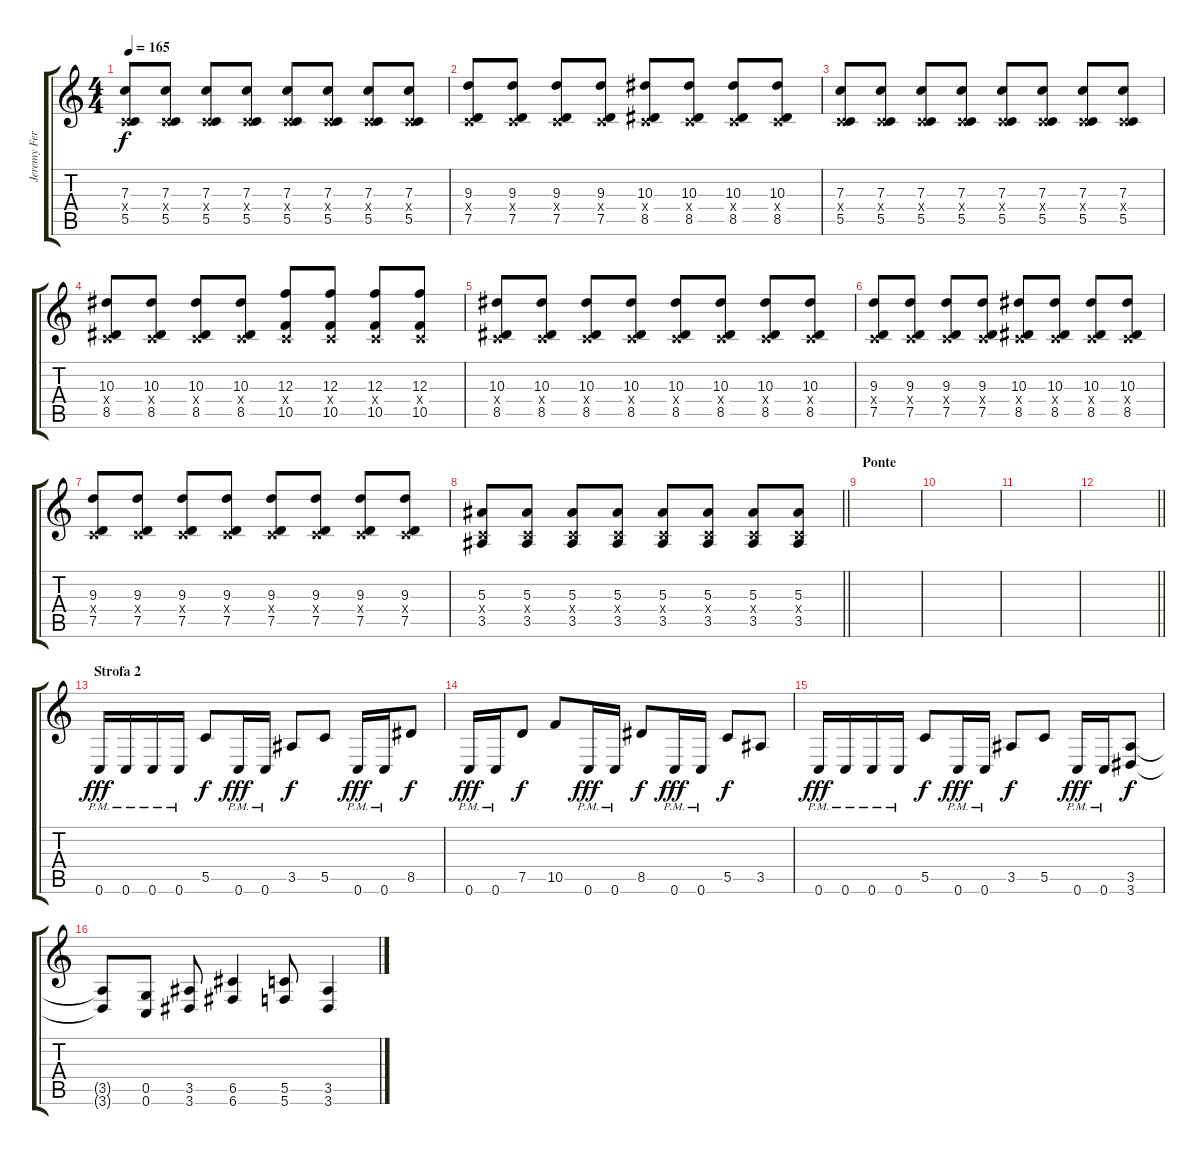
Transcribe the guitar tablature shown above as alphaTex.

\track ("Jeremy Ferguson (Jinxx)" "Jeremy Fer") {instrument overdrivenguitar}
\staff {score tabs}
\tuning (D4 A3 F3 C3 G2 C2) {hide}
\ts (4 4)
\tempo 165
\clef g2
\ks c
(7.3 0.4{x} 5.5).8{dy f} (7.3 0.4{x} 5.5).8 (7.3 0.4{x} 5.5).8 (7.3 0.4{x} 5.5).8 (7.3 0.4{x} 5.5).8 (7.3 0.4{x} 5.5).8 (7.3 0.4{x} 5.5).8 (7.3 0.4{x} 5.5).8 |
(9.3 0.4{x} 7.5).8 (9.3 0.4{x} 7.5).8 (9.3 0.4{x} 7.5).8 (9.3 0.4{x} 7.5).8 (10.3 0.4{x} 8.5).8 (10.3 0.4{x} 8.5).8 (10.3 0.4{x} 8.5).8 (10.3 0.4{x} 8.5).8 |
(7.3 0.4{x} 5.5).8 (7.3 0.4{x} 5.5).8 (7.3 0.4{x} 5.5).8 (7.3 0.4{x} 5.5).8 (7.3 0.4{x} 5.5).8 (7.3 0.4{x} 5.5).8 (7.3 0.4{x} 5.5).8 (7.3 0.4{x} 5.5).8 |
(10.3 0.4{x} 8.5).8 (10.3 0.4{x} 8.5).8 (10.3 0.4{x} 8.5).8 (10.3 0.4{x} 8.5).8 (12.3 0.4{x} 10.5).8 (12.3 0.4{x} 10.5).8 (12.3 0.4{x} 10.5).8 (12.3 0.4{x} 10.5).8 |
(10.3 0.4{x} 8.5).8 (10.3 0.4{x} 8.5).8 (10.3 0.4{x} 8.5).8 (10.3 0.4{x} 8.5).8 (10.3 0.4{x} 8.5).8 (10.3 0.4{x} 8.5).8 (10.3 0.4{x} 8.5).8 (10.3 0.4{x} 8.5).8 |
(9.3 0.4{x} 7.5).8 (9.3 0.4{x} 7.5).8 (9.3 0.4{x} 7.5).8 (9.3 0.4{x} 7.5).8 (10.3 0.4{x} 8.5).8 (10.3 0.4{x} 8.5).8 (10.3 0.4{x} 8.5).8 (10.3 0.4{x} 8.5).8 |
(9.3 0.4{x} 7.5).8 (9.3 0.4{x} 7.5).8 (9.3 0.4{x} 7.5).8 (9.3 0.4{x} 7.5).8 (9.3 0.4{x} 7.5).8 (9.3 0.4{x} 7.5).8 (9.3 0.4{x} 7.5).8 (9.3 0.4{x} 7.5).8 |
\barLineRight lightlight
(5.3 0.4{x} 3.5).8 (5.3 0.4{x} 3.5).8 (5.3 0.4{x} 3.5).8 (5.3 0.4{x} 3.5).8 (5.3 0.4{x} 3.5).8 (5.3 0.4{x} 3.5).8 (5.3 0.4{x} 3.5).8 (5.3 0.4{x} 3.5).8 |
\section ("" "Ponte")
|
|
|
\barLineRight lightlight
|
\section ("" "Strofa 2")
0.6{pm}.16{dy fff} 0.6{pm}.16 0.6{pm}.16 0.6{pm}.16 5.5.8{dy f} 0.6{pm}.16{dy fff} 0.6{pm}.16 3.5.8{dy f} 5.5.8 0.6{pm}.16{dy fff} 0.6{pm}.16 8.5.8{dy f} |
0.6{pm}.16{dy fff} 0.6{pm}.16 7.5.8{dy f} 10.5.8 0.6{pm}.16{dy fff} 0.6{pm}.16 8.5.8{dy f} 0.6{pm}.16{dy fff} 0.6{pm}.16 5.5.8{dy f} 3.5.8 |
0.6{pm}.16{dy fff} 0.6{pm}.16 0.6{pm}.16 0.6{pm}.16 5.5.8{dy f} 0.6{pm}.16{dy fff} 0.6{pm}.16 3.5.8{dy f} 5.5.8 0.6{pm}.16{dy fff} 0.6{pm}.16 (3.5 3.6).8{dy f} |
(3.5{t} 3.6{t}).8 (0.5 0.6).8 (3.5 3.6).8 (6.5 6.6).4 (5.5 5.6).8 (3.5 3.6).4
